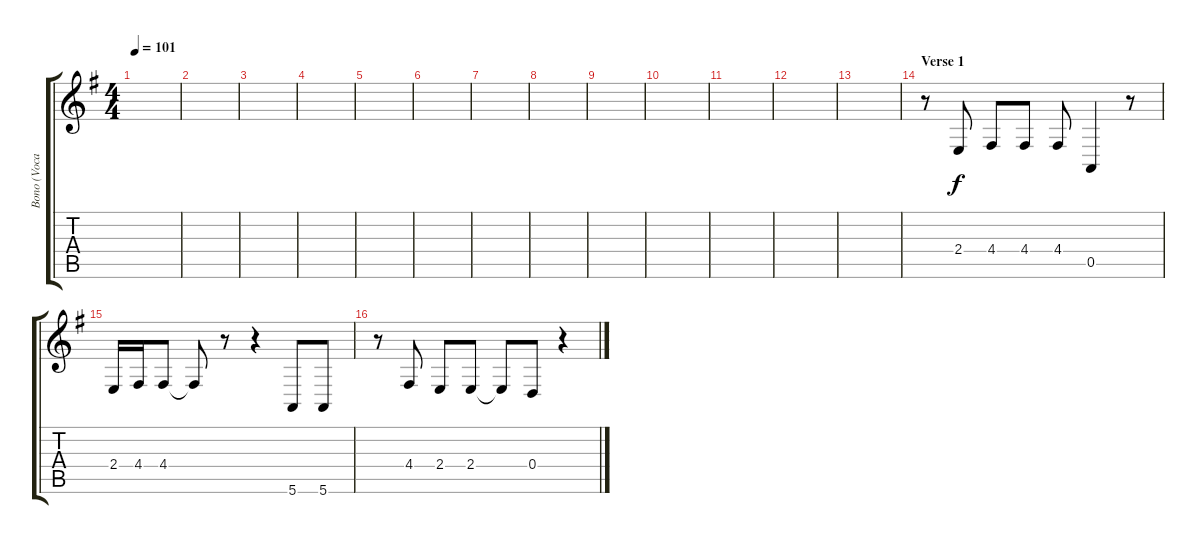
\track ("Bono (Vocal)" "Bono (Voca") {instrument viola}
\staff {score tabs}
\tuning (E4 B3 G3 D3 A2 E2) {hide}
\ts (4 4)
\tempo 101
\clef g2
\ks eminor
|
|
|
|
|
|
|
|
|
|
|
|
|
\section ("" "Verse 1")
r.8 2.4.8 4.4.8 4.4.8 4.4.8 0.5.4 r.8 |
2.4.16 4.4.16 4.4.8 4.4{t}.8 r.8 r.4 5.6.8 5.6.8 |
r.8 4.4.8 2.4.8 2.4.8 2.4{t}.8 0.4.8 r.4
